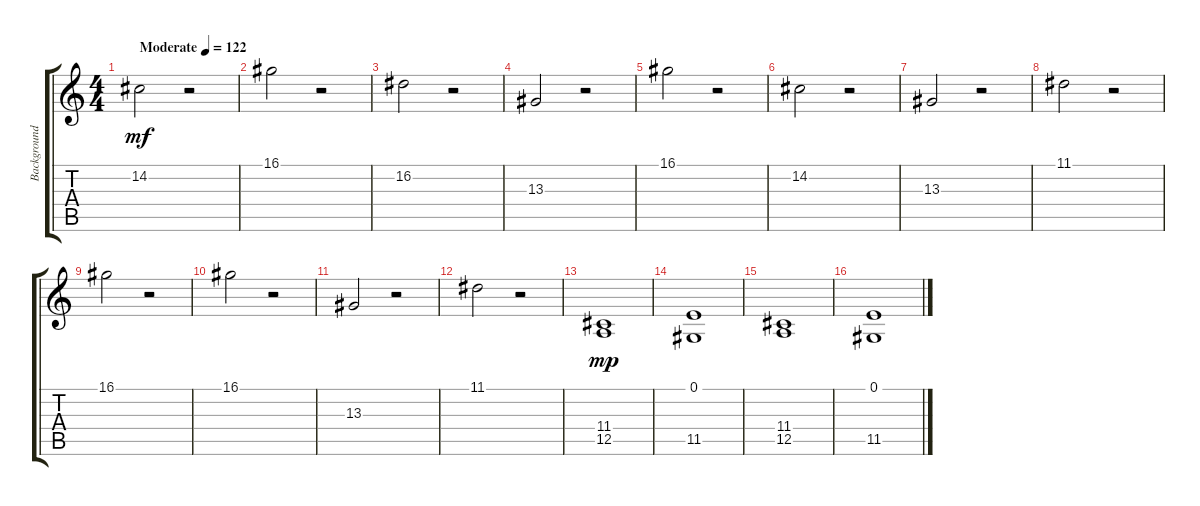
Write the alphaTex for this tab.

\track ("Background" "Background") {instrument pad8sweep}
\staff {score tabs}
\tuning (E4 B3 G3 D3 A2 E2) {hide}
\ts (4 4)
\tempo (122 "Moderate")
\clef g2
\ks c
14.2.2{dy mf instrument pad8sweep} r.2 |
16.1.2 r.2 |
16.2.2 r.2 |
13.3.2 r.2 |
16.1.2 r.2 |
14.2.2 r.2 |
13.3.2 r.2 |
11.1.2 r.2 |
16.1.2 r.2 |
16.1.2 r.2 |
13.3.2 r.2 |
11.1.2 r.2 |
(11.4 12.5).1{dy mp instrument pad2warm} |
(0.1 11.5).1 |
(11.4 12.5).1 |
(0.1 11.5).1
